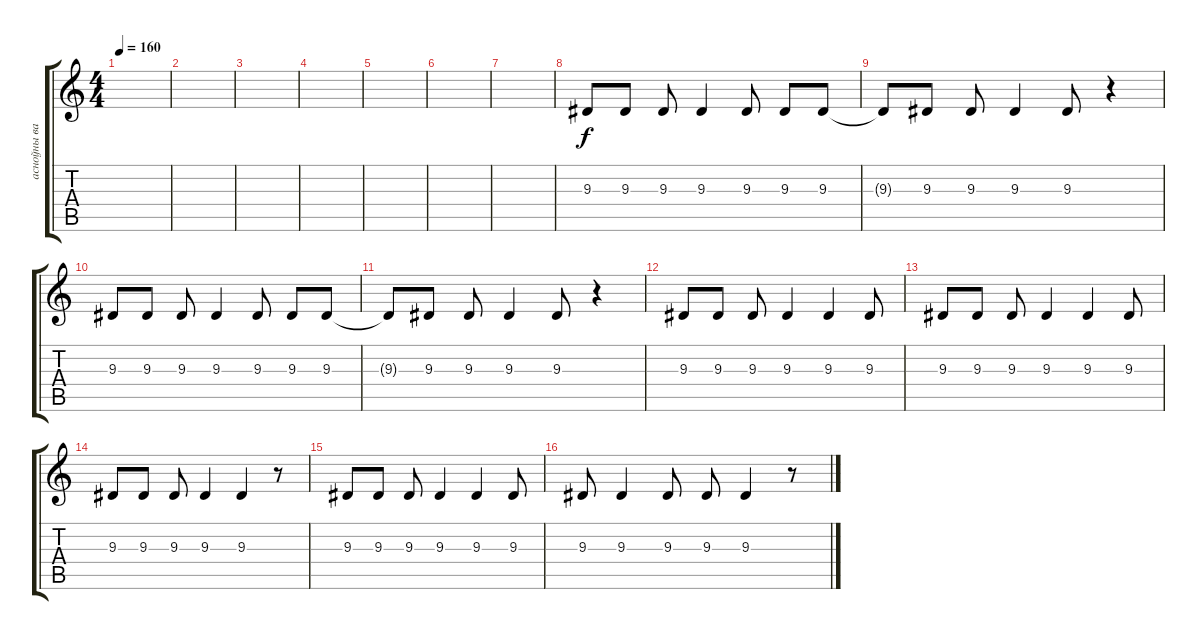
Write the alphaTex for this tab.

\track ("асноўны вакал Алесь  " "асноўны ва") {instrument lead6voice}
\staff {score tabs}
\tuning (Eb4 Bb3 Gb3 Db3 Ab2 Eb2) {hide}
\ts (4 4)
\tempo 160
\clef g2
\ks c
|
|
|
|
|
|
|
9.3.8 9.3.8 9.3.8 9.3.4 9.3.8 9.3.8 9.3.8 |
9.3{t}.8 9.3.8 9.3.8 9.3.4 9.3.8 r.4 |
9.3.8 9.3.8 9.3.8 9.3.4 9.3.8 9.3.8 9.3.8 |
9.3{t}.8 9.3.8 9.3.8 9.3.4 9.3.8 r.4 |
9.3.8 9.3.8 9.3.8 9.3.4 9.3.4 9.3.8 |
9.3.8 9.3.8 9.3.8 9.3.4 9.3.4 9.3.8 |
9.3.8 9.3.8 9.3.8 9.3.4 9.3.4 r.8 |
9.3.8 9.3.8 9.3.8 9.3.4 9.3.4 9.3.8 |
9.3.8 9.3.4 9.3.8 9.3.8 9.3.4 r.8
